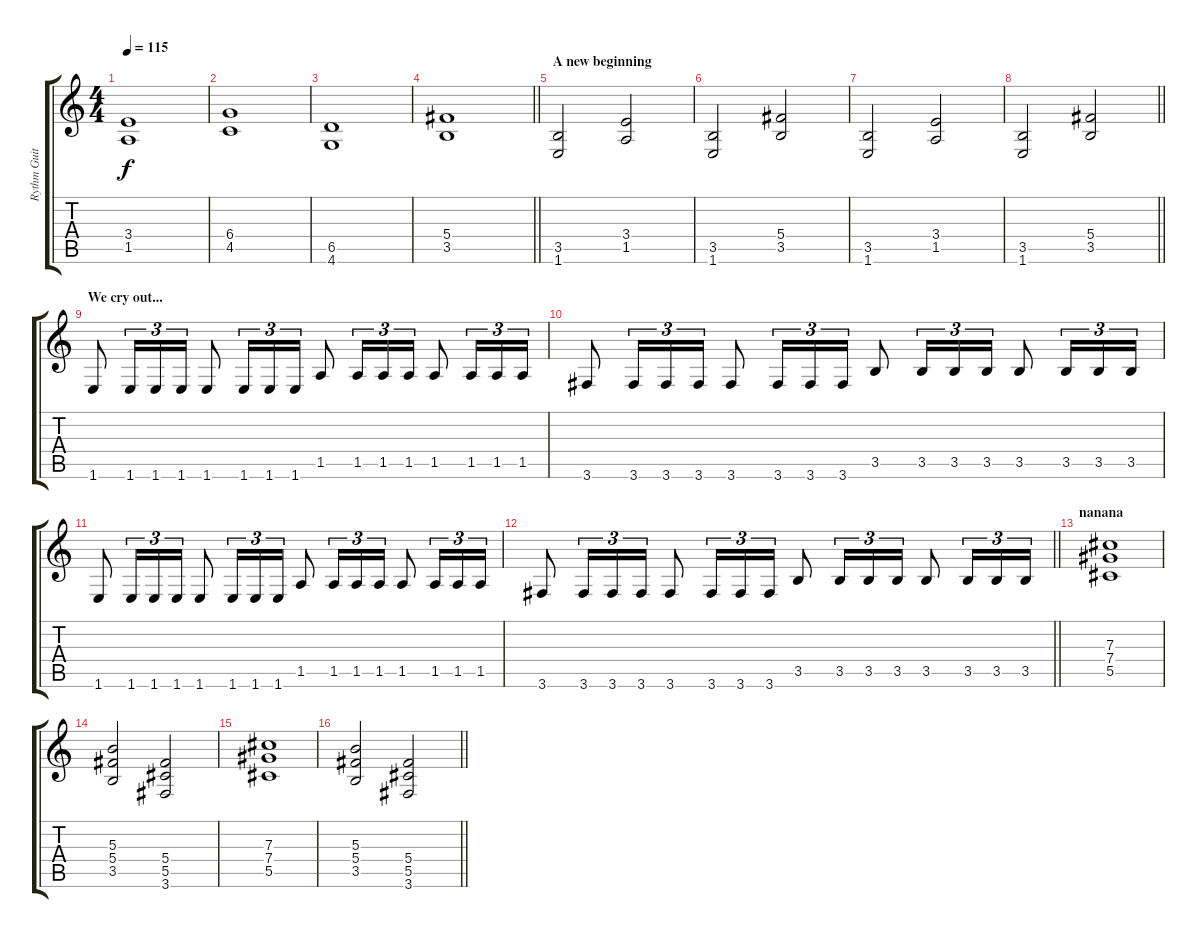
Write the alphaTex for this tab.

\track ("Rythm Guitar" "Rythm Guit") {instrument distortionguitar}
\staff {score tabs}
\tuning (Eb4 Bb3 Gb3 Db3 Ab2 Eb2) {hide}
\ts (4 4)
\section ("" "")
\tempo 115
\clef g2
\ks c
(3.4 1.5).1{dy f} |
(6.4 4.5).1 |
(6.5 4.6).1 |
\barLineRight lightlight
(5.4 3.5).1 |
\section ("" "A new beginning")
(3.5 1.6).2 (3.4 1.5).2 |
(3.5 1.6).2 (5.4 3.5).2 |
(3.5 1.6).2 (3.4 1.5).2 |
\barLineRight lightlight
(3.5 1.6).2 (5.4 3.5).2 |
\section ("" "We cry out...")
1.6.8 1.6.16{tu (3 2)} 1.6.16{tu (3 2)} 1.6.16{tu (3 2)} 1.6.8 1.6.16{tu (3 2)} 1.6.16{tu (3 2)} 1.6.16{tu (3 2)} 1.5.8 1.5.16{tu (3 2)} 1.5.16{tu (3 2)} 1.5.16{tu (3 2)} 1.5.8 1.5.16{tu (3 2)} 1.5.16{tu (3 2)} 1.5.16{tu (3 2)} |
3.6.8 3.6.16{tu (3 2)} 3.6.16{tu (3 2)} 3.6.16{tu (3 2)} 3.6.8 3.6.16{tu (3 2)} 3.6.16{tu (3 2)} 3.6.16{tu (3 2)} 3.5.8 3.5.16{tu (3 2)} 3.5.16{tu (3 2)} 3.5.16{tu (3 2)} 3.5.8 3.5.16{tu (3 2)} 3.5.16{tu (3 2)} 3.5.16{tu (3 2)} |
1.6.8 1.6.16{tu (3 2)} 1.6.16{tu (3 2)} 1.6.16{tu (3 2)} 1.6.8 1.6.16{tu (3 2)} 1.6.16{tu (3 2)} 1.6.16{tu (3 2)} 1.5.8 1.5.16{tu (3 2)} 1.5.16{tu (3 2)} 1.5.16{tu (3 2)} 1.5.8 1.5.16{tu (3 2)} 1.5.16{tu (3 2)} 1.5.16{tu (3 2)} |
\barLineRight lightlight
3.6.8 3.6.16{tu (3 2)} 3.6.16{tu (3 2)} 3.6.16{tu (3 2)} 3.6.8 3.6.16{tu (3 2)} 3.6.16{tu (3 2)} 3.6.16{tu (3 2)} 3.5.8 3.5.16{tu (3 2)} 3.5.16{tu (3 2)} 3.5.16{tu (3 2)} 3.5.8 3.5.16{tu (3 2)} 3.5.16{tu (3 2)} 3.5.16{tu (3 2)} |
\section ("" "nanana")
(7.3 7.4 5.5).1 |
(5.3 5.4 3.5).2 (5.4 5.5 3.6).2 |
(7.3 7.4 5.5).1 |
\barLineRight lightlight
(5.3 5.4 3.5).2 (5.4 5.5 3.6).2
